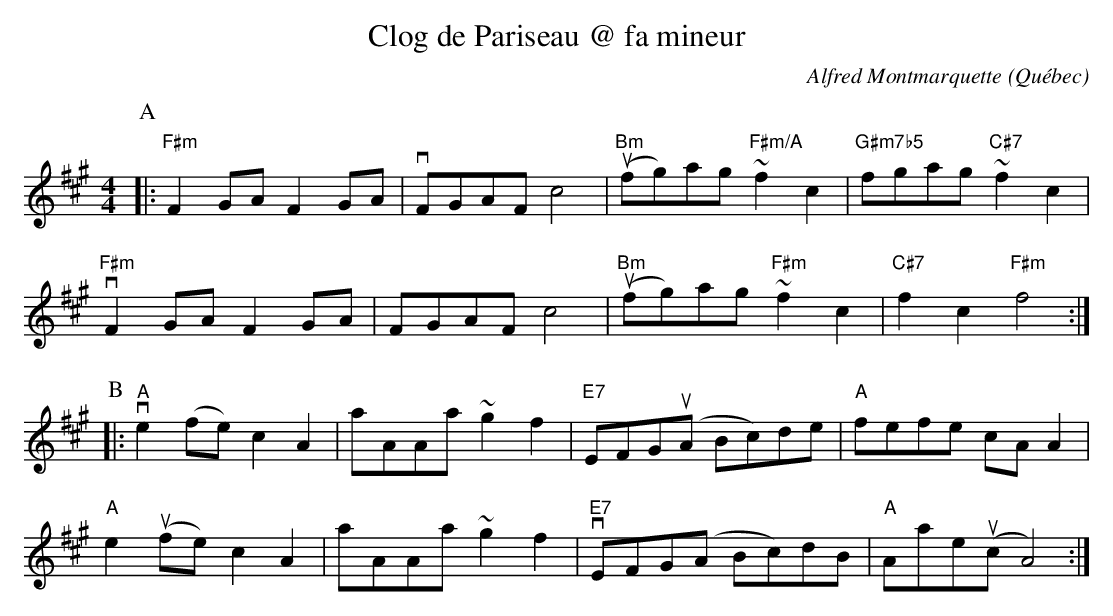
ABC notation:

X:1
T:Clog de Pariseau @ fa mineur
C:Alfred Montmarquette
O:Québec
M:4/4
L:1/8
K:F#m
P:A
|:"F#m" F2GA F2GA | vFGAF c4 | "Bm" u(fg)ag "F#m/A" ~f2 c2 | "G#m7b5" fgag "C#7" ~f2 c2 |
"F#m" vF2GA F2GA | FGAF c4 | "Bm" u(fg)ag "F#m" ~f2 c2 | "C#7" f2 c2 "F#m" f4 :|
P:B
|: "A" ve2 (fe) c2 A2 | aAAa ~g2 f2 | "E7" EFGu(A Bc)de | "A" fefe cA A2|
"A" e2 u(fe) c2 A2 | aAAa ~g2 f2 | "E7" vEFG(A Bc)dB | "A" Aaeu(c A4) :|
